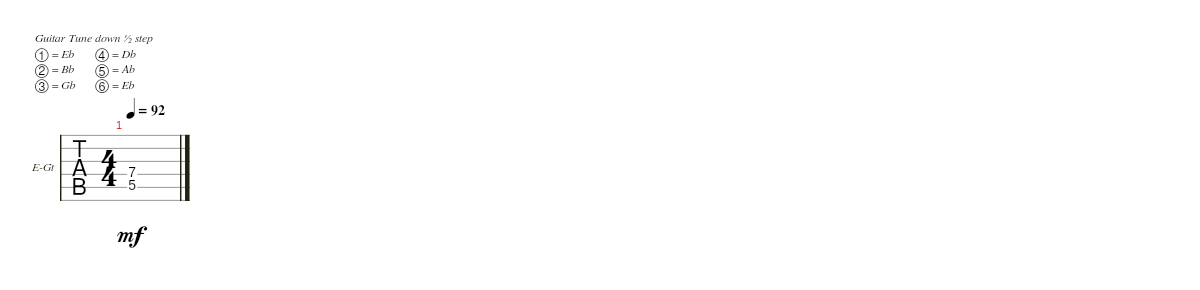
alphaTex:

\defaultSystemsLayout 4
\bracketExtendMode groupsimilarinstruments
\firstSystemTrackNameOrientation horizontal
\otherSystemsTrackNameOrientation horizontal
\track ("Electric Guitar" "E-Gt") {instrument distortionguitar}
\staff {tabs}
\tuning (Eb4 Bb3 Gb3 Db3 Ab2 Eb2)
\ts (4 4)
\tempo 92
\clef g2
\ks c
(7.4{t} 5.5{t}).1{dy mf}
